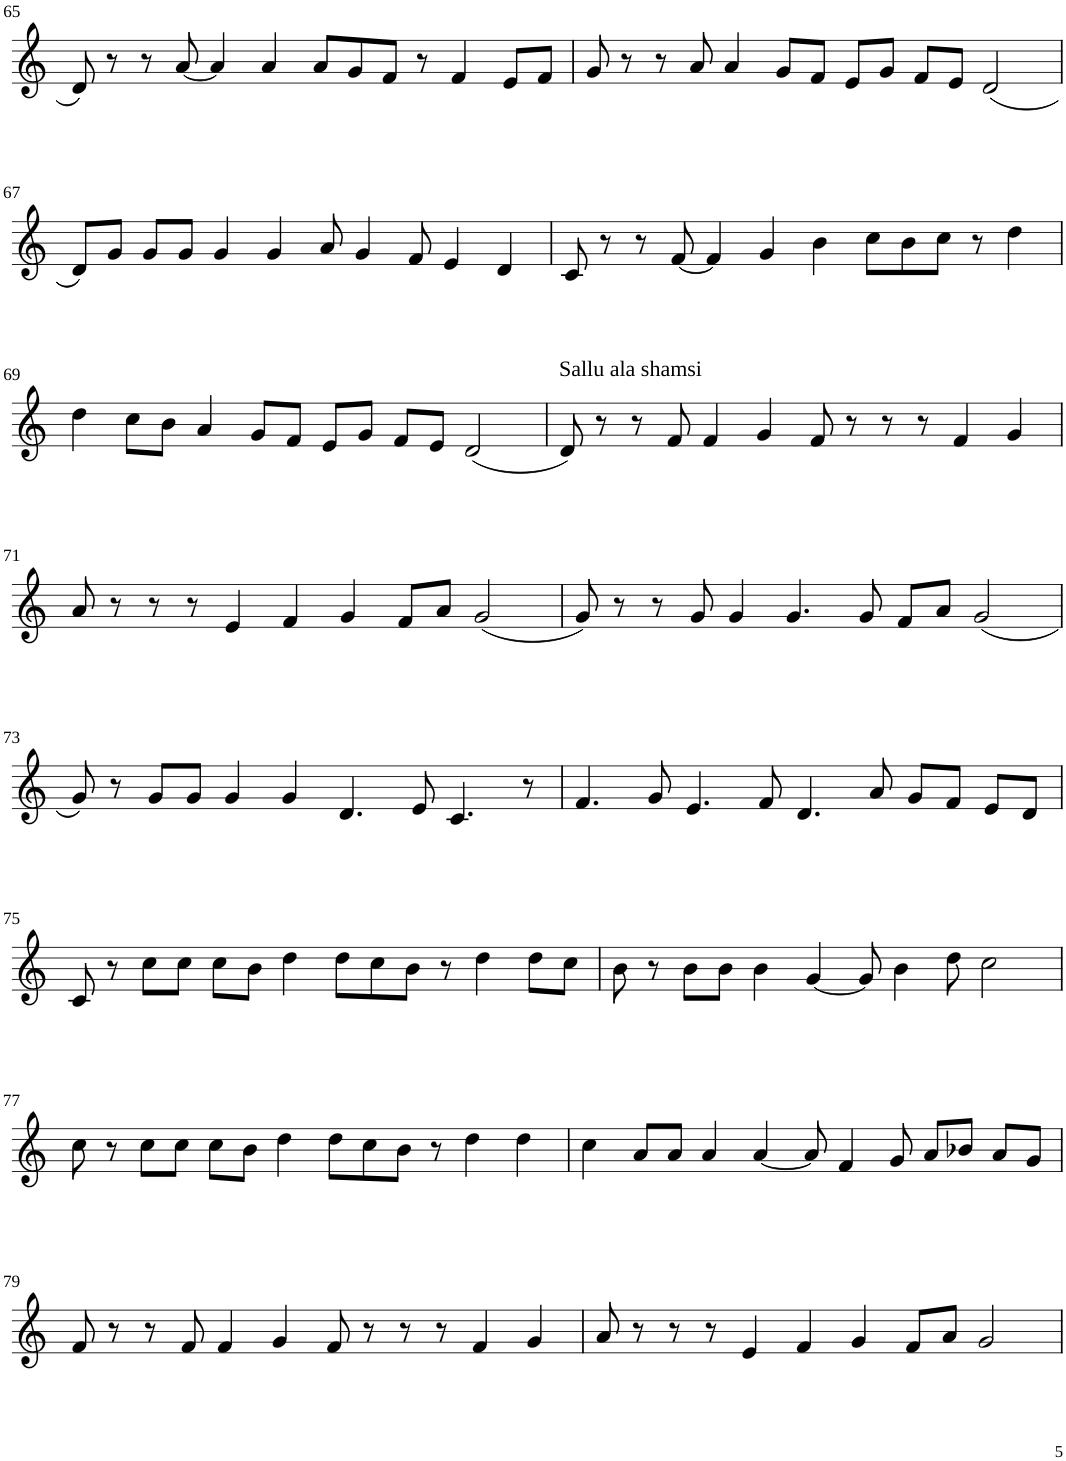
**kern
*part1
*staff1
*I"Violin
!!LO:PB:g=z
*clefG2
*k[]
*M8/4
=65
8d/
8r
8r
[8a/
4a/]
4a/
8a/L
8g/
8f/J
8r
4f/
8e/L
8f/J
=66
8g/
8r
8r
8a/
4a/
8g/L
8f/J
8e/L
8g/J
8f/L
8e/J
(2d/
!!LO:LB:g=z
=67
8d/L)
8g/J
8g/L
8g/J
4g/
4g/
8a/
4g/
8f/
4e/
4d/
=68
8c/
8r
8r
[8f/
4f/]
4g/
4b\
8cc\L
8b\
8cc\J
8r
4dd\
!!LO:LB:g=z
=69
4dd\
8cc\L
8b\J
4a/
8g/L
8f/J
8e/L
8g/J
8f/L
8e/J
(2d/
=70
!LO:TX:a:t=Sallu ala shamsi
8d/)
8r
8r
8f/
4f/
4g/
8f/
8r
8r
8r
4f/
4g/
!!LO:LB:g=z
=71
8a/
8r
8r
8r
4e/
4f/
4g/
8f/L
8a/J
(2g/
=72
8g/)
8r
8r
8g/
4g/
4.g/
8g/
8f/L
8a/J
(2g/
!!LO:LB:g=z
=73
8g/)
8r
8g/L
8g/J
4g/
4g/
4.d/
8e/
4.c/
8r
=74
4.f/
8g/
4.e/
8f/
4.d/
8a/
8g/L
8f/J
8e/L
8d/J
!!LO:LB:g=z
=75
8c/
8r
8cc\L
8cc\J
8cc\L
8b\J
4dd\
8dd\L
8cc\
8b\J
8r
4dd\
8dd\L
8cc\J
=76
8b\
8r
8b\L
8b\J
4b\
[4g/
8g/]
4b\
8dd\
2cc\
!!LO:LB:g=z
=77
8cc\
8r
8cc\L
8cc\J
8cc\L
8b\J
4dd\
8dd\L
8cc\
8b\J
8r
4dd\
4dd\
=78
4cc\
8a/L
8a/J
4a/
[4a/
8a/]
4f/
8g/
8a/L
8b-X/J
8a/L
8g/J
!!LO:LB:g=z
=79
8f/
8r
8r
8f/
4f/
4g/
8f/
8r
8r
8r
4f/
4g/
=80
8a/
8r
8r
8r
4e/
4f/
4g/
8f/L
8a/J
2g/
=
*-
